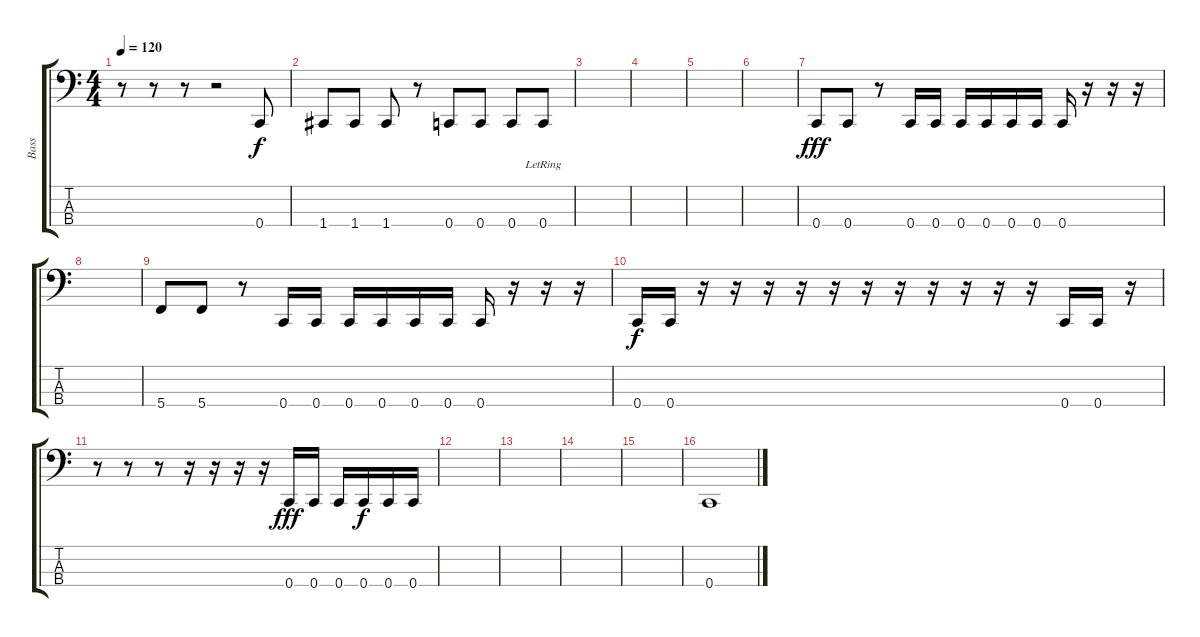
\track ("Bass" "Bass") {instrument electricbasspick}
\staff {score tabs}
\tuning (F2 C2 G1 C1) {hide}
\ts (4 4)
\tempo 120
\clef f4
\ks c
r.8{dy f} r.8 r.8 r.2 0.4.8 |
1.4.8 1.4.8 1.4.8 r.8 0.4.8 0.4.8 0.4.8 0.4{lr}.8 |
|
|
|
|
0.4.8{dy fff} 0.4.8 r.8 0.4.16 0.4.16 0.4.16 0.4.16 0.4.16 0.4.16 0.4.16 r.16 r.16 r.16 |
|
5.4.8 5.4.8 r.8 0.4.16 0.4.16 0.4.16 0.4.16 0.4.16 0.4.16 0.4.16 r.16 r.16 r.16 |
0.4.16{dy f} 0.4.16 r.16 r.16 r.16 r.16 r.16 r.16 r.16 r.16 r.16 r.16 r.16 0.4.16 0.4.16 r.16 |
r.8 r.8 r.8 r.16 r.16 r.16 r.16 0.4.16{dy fff} 0.4.16 0.4.16 0.4.16{dy f} 0.4.16 0.4.16 |
|
|
|
|
0.4.1
